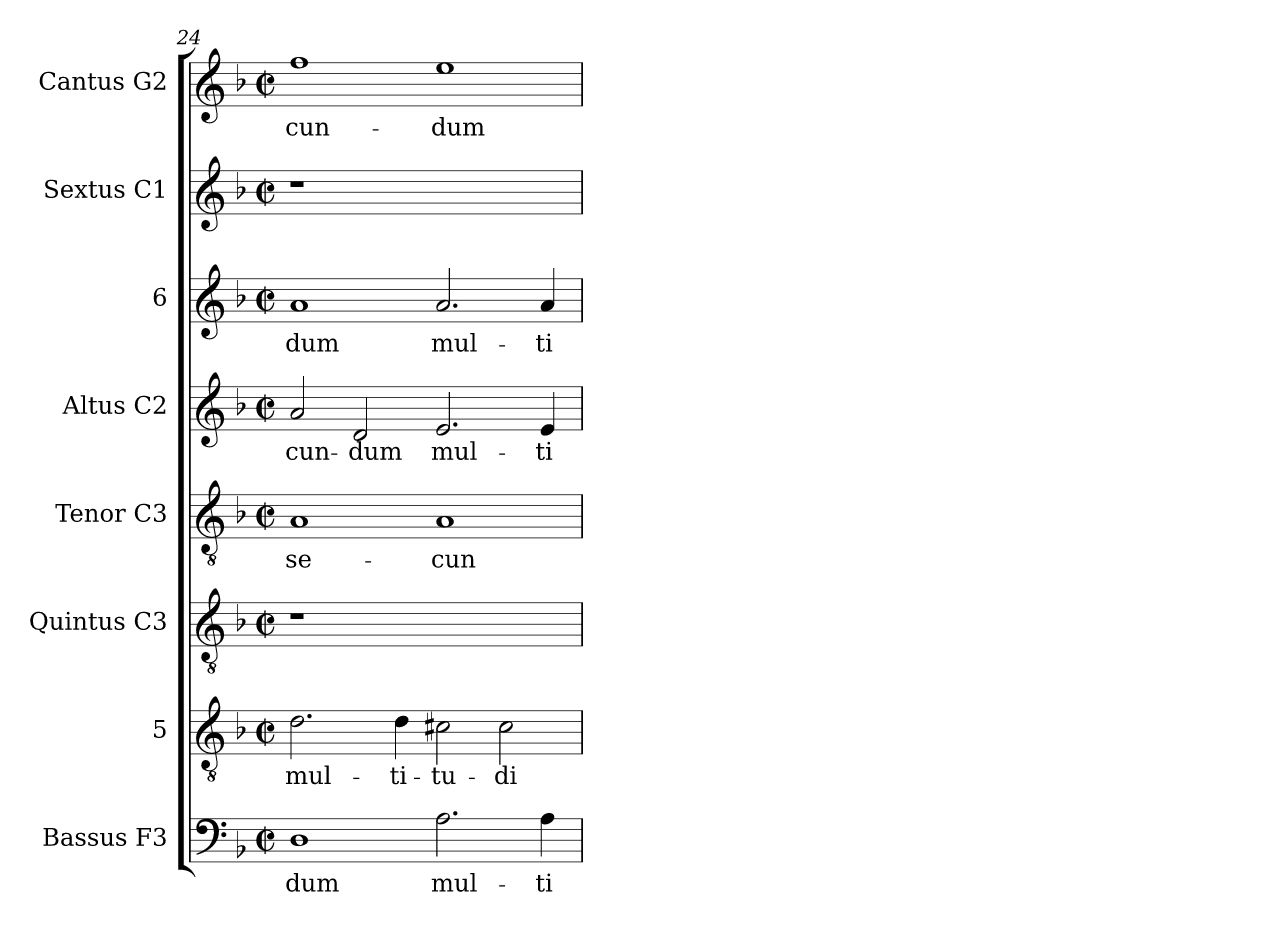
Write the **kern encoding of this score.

**kern	**text	**kern	**text	**kern	**kern	**text	**kern	**text	**kern	**text	**kern	**kern	**text
*part8	*part8	*part7	*part7	*part6	*part5	*part5	*part4	*part4	*part3	*part3	*part2	*part1	*part1
*staff8	*staff8	*staff7	*staff7	*staff6	*staff5	*staff5	*staff4	*staff4	*staff3	*staff3	*staff2	*staff1	*staff1
*I"Bassus  F3	*	*I"5	*	*I"Quintus  C3	*I"Tenor  C3	*	*I"Altus  C2	*	*I"6	*	*I"Sextus  C1	*I"Cantus  G2	*
*I'B	*	*	*	*	*I'T	*	*I'A	*	*	*	*	*I'C	*
*clefF4	*	*clefGv2	*	*clefGv2	*clefGv2	*	*clefG2	*	*clefG2	*	*clefG2	*clefG2	*
*k[b-]	*	*k[b-]	*	*k[b-]	*k[b-]	*	*k[b-]	*	*k[b-]	*	*k[b-]	*k[b-]	*
*F:	*	*F:	*	*F:	*F:	*	*F:	*	*F:	*	*F:	*F:	*
*M2/2	*	*M2/2	*	*M2/2	*M2/2	*	*M2/2	*	*M2/2	*	*M2/2	*M2/2	*
*met(c|)	*	*met(c|)	*	*met(c|)	*met(c|)	*	*met(c|)	*	*met(c|)	*	*met(c|)	*met(c|)	*
=24	=24	=24	=24	=24	=24	=24	=24	=24	=24	=24	=24	=24	=24
!	!LO:LY:b:rj	!	!LO:LY:b:rj	!	!	!LO:LY:b:rj	!	!LO:LY:b:rj	!	!LO:LY:b:rj	!	!	!LO:LY:b:cj
1D	-dum	2.d\	mul-	1r	1A	se-	2a/	-cun-	1a	-dum	1r	1ff	-cun-
!	!	!	!	!	!	!	!	!LO:LY:b:rj	!	!	!	!	!
.	.	.	.	.	.	.	2d/	-dum	.	.	.	.	.
!	!	!	!LO:LY:b:rj	!	!	!	!	!	!	!	!	!	!
.	.	4d\	-ti-	.	.	.	.	.	.	.	.	.	.
!	!LO:LY:b:rj	!	!LO:LY:b:rj	!	!	!LO:LY:b:rj	!	!LO:LY:b:rj	!	!LO:LY:b:rj	!	!	!LO:LY:b:cj
2.A\	mul-	2c#X\	-tu-	1ryy	1A	-cun-	2.e/	mul-	2.a/	mul-	1ryy	1ee	-dum
!	!	!	!LO:LY:b:rj	!	!	!	!	!	!	!	!	!	!
.	.	2c#\	-di-	.	.	.	.	.	.	.	.	.	.
!	!LO:LY:b:rj	!	!	!	!	!	!	!LO:LY:b:rj	!	!LO:LY:b:rj	!	!	!
4A\	-ti-	.	.	.	.	.	4e/	-ti-	4a/	-ti-	.	.	.
=	=	=	=	=	=	=	=	=	=	=	=	=	=
*-	*-	*-	*-	*-	*-	*-	*-	*-	*-	*-	*-	*-	*-
